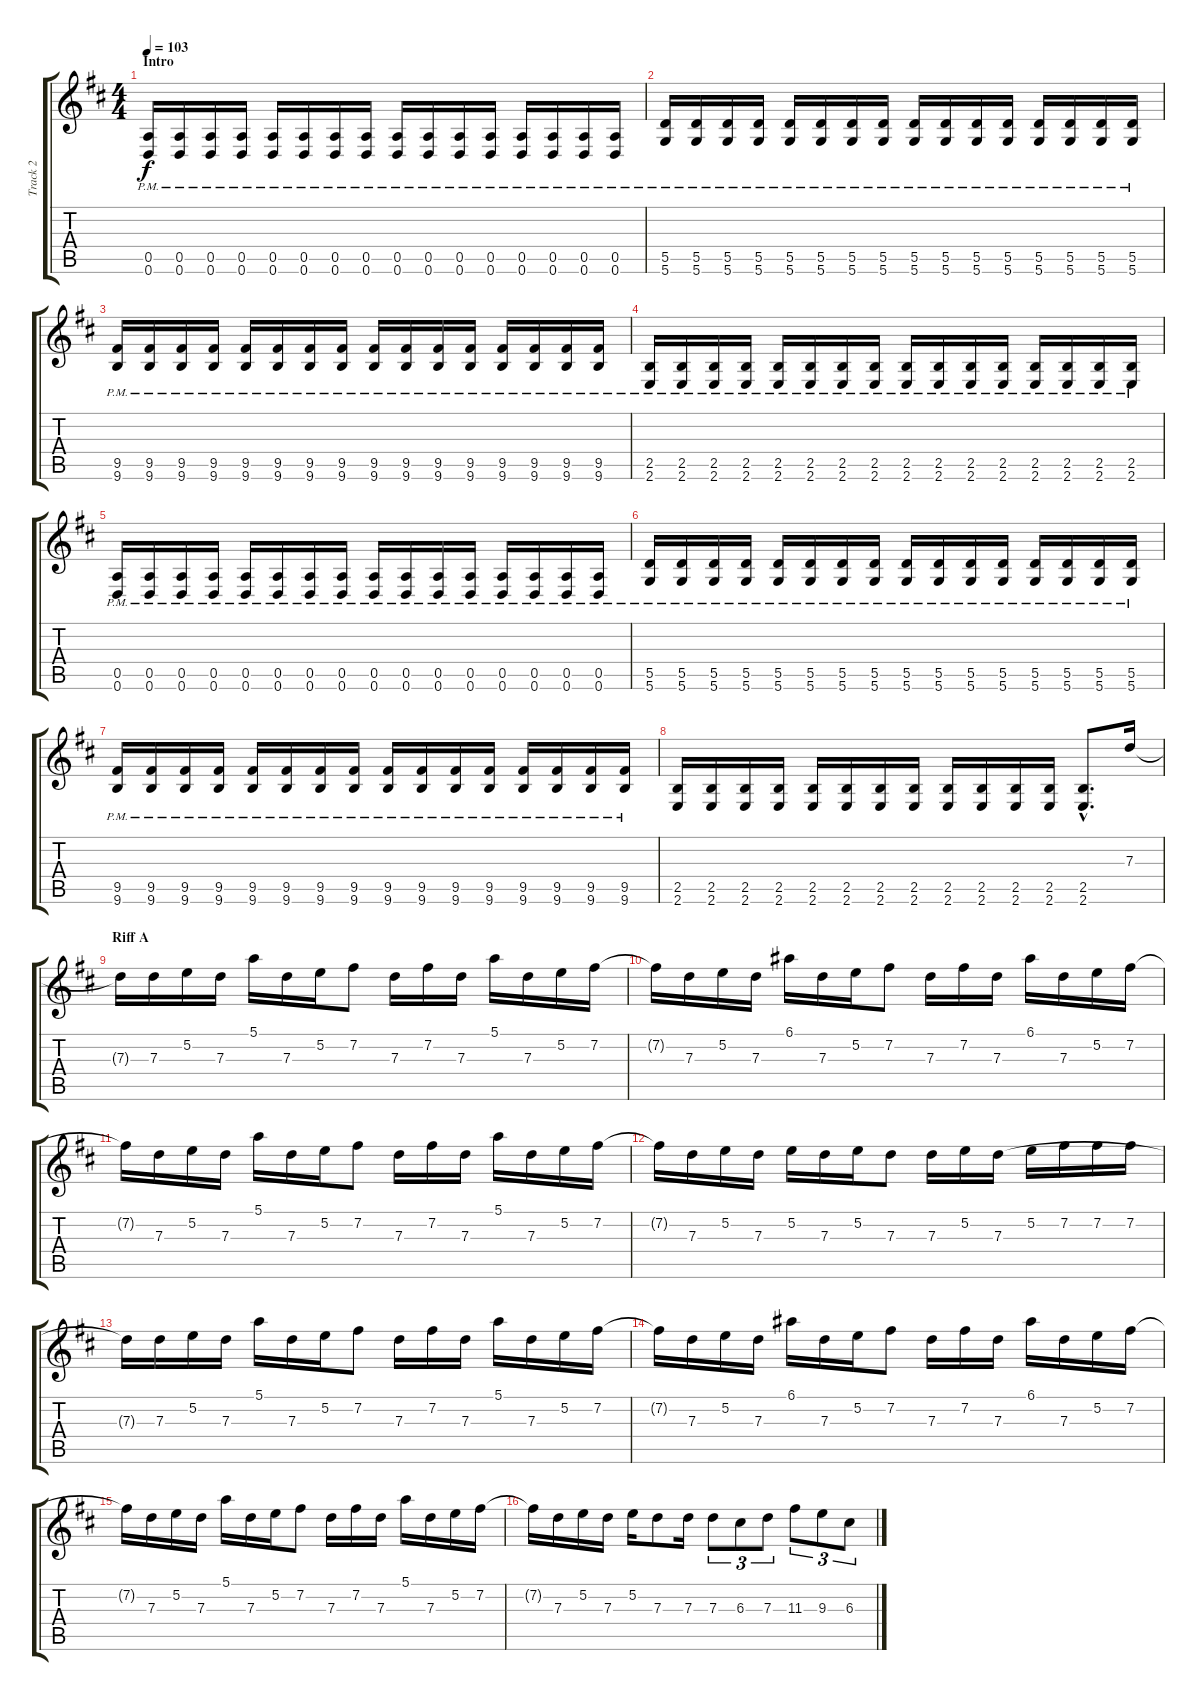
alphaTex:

\track ("Track 2" "Track 2") {instrument distortionguitar}
\staff {score tabs}
\tuning (E4 B3 G3 D3 A2 D2) {hide}
\ts (4 4)
\section ("" "Intro")
\tempo 103
\clef g2
\ks d
(0.5{pm} 0.6{pm}).16{dy f instrument distortionguitar} (0.5{pm} 0.6{pm}).16 (0.5{pm} 0.6{pm}).16 (0.5{pm} 0.6{pm}).16 (0.5{pm} 0.6{pm}).16 (0.5{pm} 0.6{pm}).16 (0.5{pm} 0.6{pm}).16 (0.5{pm} 0.6{pm}).16 (0.5{pm} 0.6{pm}).16 (0.5{pm} 0.6{pm}).16 (0.5{pm} 0.6{pm}).16 (0.5{pm} 0.6{pm}).16 (0.5{pm} 0.6{pm}).16 (0.5{pm} 0.6{pm}).16 (0.5{pm} 0.6{pm}).16 (0.5{pm} 0.6{pm}).16 |
(5.5{pm} 5.6{pm}).16 (5.5{pm} 5.6{pm}).16 (5.5{pm} 5.6{pm}).16 (5.5{pm} 5.6{pm}).16 (5.5{pm} 5.6{pm}).16 (5.5{pm} 5.6{pm}).16 (5.5{pm} 5.6{pm}).16 (5.5{pm} 5.6{pm}).16 (5.5{pm} 5.6{pm}).16 (5.5{pm} 5.6{pm}).16 (5.5{pm} 5.6{pm}).16 (5.5{pm} 5.6{pm}).16 (5.5{pm} 5.6{pm}).16 (5.5{pm} 5.6{pm}).16 (5.5{pm} 5.6{pm}).16 (5.5{pm} 5.6{pm}).16 |
(9.5{pm} 9.6{pm}).16 (9.5{pm} 9.6{pm}).16 (9.5{pm} 9.6{pm}).16 (9.5{pm} 9.6{pm}).16 (9.5{pm} 9.6{pm}).16 (9.5{pm} 9.6{pm}).16 (9.5{pm} 9.6{pm}).16 (9.5{pm} 9.6{pm}).16 (9.5{pm} 9.6{pm}).16 (9.5{pm} 9.6{pm}).16 (9.5{pm} 9.6{pm}).16 (9.5{pm} 9.6{pm}).16 (9.5{pm} 9.6{pm}).16 (9.5{pm} 9.6{pm}).16 (9.5{pm} 9.6{pm}).16 (9.5{pm} 9.6{pm}).16 |
(2.5{pm} 2.6{pm}).16 (2.5{pm} 2.6{pm}).16 (2.5{pm} 2.6{pm}).16 (2.5{pm} 2.6{pm}).16 (2.5{pm} 2.6{pm}).16 (2.5{pm} 2.6{pm}).16 (2.5{pm} 2.6{pm}).16 (2.5{pm} 2.6{pm}).16 (2.5{pm} 2.6{pm}).16 (2.5{pm} 2.6{pm}).16 (2.5{pm} 2.6{pm}).16 (2.5{pm} 2.6{pm}).16 (2.5{pm} 2.6{pm}).16 (2.5{pm} 2.6{pm}).16 (2.5{pm} 2.6{pm}).16 (2.5{pm} 2.6{pm}).16 |
(0.5{pm} 0.6{pm}).16 (0.5{pm} 0.6{pm}).16 (0.5{pm} 0.6{pm}).16 (0.5{pm} 0.6{pm}).16 (0.5{pm} 0.6{pm}).16 (0.5{pm} 0.6{pm}).16 (0.5{pm} 0.6{pm}).16 (0.5{pm} 0.6{pm}).16 (0.5{pm} 0.6{pm}).16 (0.5{pm} 0.6{pm}).16 (0.5{pm} 0.6{pm}).16 (0.5{pm} 0.6{pm}).16 (0.5{pm} 0.6{pm}).16 (0.5{pm} 0.6{pm}).16 (0.5{pm} 0.6{pm}).16 (0.5{pm} 0.6{pm}).16 |
(5.5{pm} 5.6{pm}).16 (5.5{pm} 5.6{pm}).16 (5.5{pm} 5.6{pm}).16 (5.5{pm} 5.6{pm}).16 (5.5{pm} 5.6{pm}).16 (5.5{pm} 5.6{pm}).16 (5.5{pm} 5.6{pm}).16 (5.5{pm} 5.6{pm}).16 (5.5{pm} 5.6{pm}).16 (5.5{pm} 5.6{pm}).16 (5.5{pm} 5.6{pm}).16 (5.5{pm} 5.6{pm}).16 (5.5{pm} 5.6{pm}).16 (5.5{pm} 5.6{pm}).16 (5.5{pm} 5.6{pm}).16 (5.5{pm} 5.6{pm}).16 |
(9.5{pm} 9.6{pm}).16 (9.5{pm} 9.6{pm}).16 (9.5{pm} 9.6{pm}).16 (9.5{pm} 9.6{pm}).16 (9.5{pm} 9.6{pm}).16 (9.5{pm} 9.6{pm}).16 (9.5{pm} 9.6{pm}).16 (9.5{pm} 9.6{pm}).16 (9.5{pm} 9.6{pm}).16 (9.5{pm} 9.6{pm}).16 (9.5{pm} 9.6{pm}).16 (9.5{pm} 9.6{pm}).16 (9.5{pm} 9.6{pm}).16 (9.5{pm} 9.6{pm}).16 (9.5{pm} 9.6{pm}).16 (9.5{pm} 9.6{pm}).16 |
(2.5 2.6).16 (2.5 2.6).16 (2.5 2.6).16 (2.5 2.6).16 (2.5 2.6).16 (2.5 2.6).16 (2.5 2.6).16 (2.5 2.6).16 (2.5 2.6).16 (2.5 2.6).16 (2.5 2.6).16 (2.5 2.6).16 (2.5{hac} 2.6{hac}).8{d} 7.3.16 |
\section ("" "Riff A")
7.3{t}.16 7.3.16 5.2.16 7.3.16 5.1.16 7.3.16 5.2.16 7.2.8 7.3.16 7.2.16 7.3.16 5.1.16 7.3.16 5.2.16 7.2.16 |
7.2{t}.16 7.3.16 5.2.16 7.3.16 6.1.16 7.3.16 5.2.16 7.2.8 7.3.16 7.2.16 7.3.16 6.1.16 7.3.16 5.2.16 7.2.16 |
7.2{t}.16 7.3.16 5.2.16 7.3.16 5.1.16 7.3.16 5.2.16 7.2.8 7.3.16 7.2.16 7.3.16 5.1.16 7.3.16 5.2.16 7.2.16 |
7.2{t}.16 7.3.16 5.2.16 7.3.16 5.2.16 7.3.16 5.2.16 7.3.8 7.3.16 5.2.16 7.3.16 5.2.16 7.2.16 7.2.16 7.2.16 |
7.3{t}.16 7.3.16 5.2.16 7.3.16 5.1.16 7.3.16 5.2.16 7.2.8 7.3.16 7.2.16 7.3.16 5.1.16 7.3.16 5.2.16 7.2.16 |
7.2{t}.16 7.3.16 5.2.16 7.3.16 6.1.16 7.3.16 5.2.16 7.2.8 7.3.16 7.2.16 7.3.16 6.1.16 7.3.16 5.2.16 7.2.16 |
7.2{t}.16 7.3.16 5.2.16 7.3.16 5.1.16 7.3.16 5.2.16 7.2.8 7.3.16 7.2.16 7.3.16 5.1.16 7.3.16 5.2.16 7.2.16 |
7.2{t}.16 7.3.16 5.2.16 7.3.16 5.2.16 7.3.8 7.3.16 7.3.8{tu (3 2)} 6.3.8{tu (3 2)} 7.3.8{tu (3 2)} 11.3.8{tu (3 2)} 9.3.8{tu (3 2)} 6.3.8{tu (3 2)}
